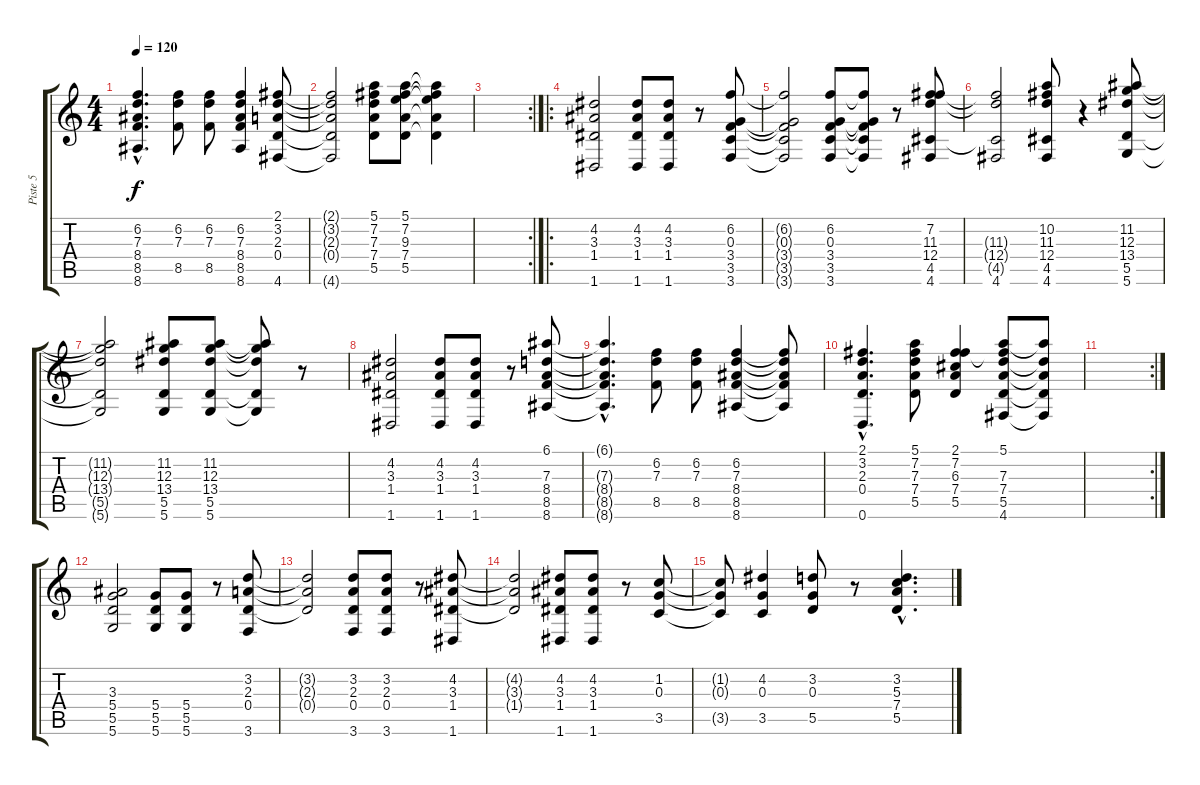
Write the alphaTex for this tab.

\track ("Piste 5" "Piste 5") {instrument electricguitarclean}
\staff {score tabs}
\tuning (E4 B3 G3 D3 A2 D2) {hide}
\ts (4 4)
\tempo 120
\clef g2
\ks c
(6.2{hac} 7.3{hac} 8.4{hac} 8.5{hac} 8.6{hac}).4{d dy f} (6.2 7.3 8.5).8 (6.2 7.3 8.5).8 (6.2 7.3 8.4 8.5 8.6).4 (2.1 3.2 2.3 0.4 4.6).8 |
(2.1{t} 3.2{t} 2.3{t} 0.4{t} 4.6{t}).2 (5.1 7.2 7.3 7.4 5.5).8 (5.1 7.2 9.3 7.4 5.5).8 (5.1{t} 7.2{t} 9.3{t} 7.4{t} 5.5{t}).4 |
\rc 2
|
\ro
(4.2 3.3 1.4 1.6).2 (4.2 3.3 1.4 1.6).8 (4.2 3.3 1.4 1.6).8 r.8 (6.2 0.3 3.4 3.5 3.6).8 |
(6.2{t} 0.3{t} 3.4{t} 3.5{t} 3.6{t}).2 (6.2 0.3 3.4 3.5 3.6).8 (6.2{t} 0.3{t} 3.4{t} 3.5{t} 3.6{t}).8 r.8 (7.2 11.3 12.4 4.5 4.6).8 |
(11.3{t} 12.4{t} 4.5{t} 4.6).2 (10.2 11.3 12.4 4.5 4.6).8 r.4 (11.2 12.3 13.4 5.5 5.6).8 |
(11.2{t} 12.3{t} 13.4{t} 5.5{t} 5.6{t}).2 (11.2 12.3 13.4 5.5 5.6).8 (11.2 12.3 13.4 5.5 5.6).8 (11.2{t} 12.3{t} 13.4{t} 5.5{t} 5.6{t}).8 r.8 |
(4.2 3.3 1.4 1.6).2 (4.2 3.3 1.4 1.6).8 (4.2 3.3 1.4 1.6).8 r.8 (6.1 7.3 8.4 8.5 8.6).8 |
(6.1{hac t} 7.3{hac t} 8.4{hac t} 8.5{hac t} 8.6{hac t}).4{d} (6.2 7.3 8.5).8 (6.2 7.3 8.5).8 (6.2 7.3 8.4 8.5 8.6).4 (6.2{t} 7.3{t} 8.4{t} 8.5{t} 8.6{t}).8 |
(2.1{hac} 3.2{hac} 2.3{hac} 0.4{hac} 0.6{hac}).4{d} (5.1 7.2 7.3 7.4 5.5).8 (2.1 7.2 6.3 7.4 5.5).4 (5.1 7.2{t} 7.3 7.4 5.5 4.6).8 (5.1{t} 7.3{t} 7.4{t} 5.5{t} 4.6{t}).8 |
\rc 2
|
(3.3 5.4 5.5 5.6).2 (5.4 5.5 5.6).8 (5.4 5.5 5.6).8 r.8 (3.2 2.3 0.4 3.6).8 |
(3.2{t} 2.3{t} 0.4{t}).2 (3.2 2.3 0.4 3.6).8 (3.2 2.3 0.4 3.6).8 r.8 (4.2 3.3 1.4 1.6).8 |
(4.2{t} 3.3{t} 1.4{t}).2 (4.2 3.3 1.4 1.6).8 (4.2 3.3 1.4 1.6).8 r.8 (1.2 0.3 3.5).8 |
(1.2{t} 0.3{t} 3.5{t}).8 (4.2 0.3 3.5).4 (3.2 0.3 5.5).8 r.8 (3.2{hac} 5.3{hac} 7.4{hac} 5.5{hac}).4{d}
